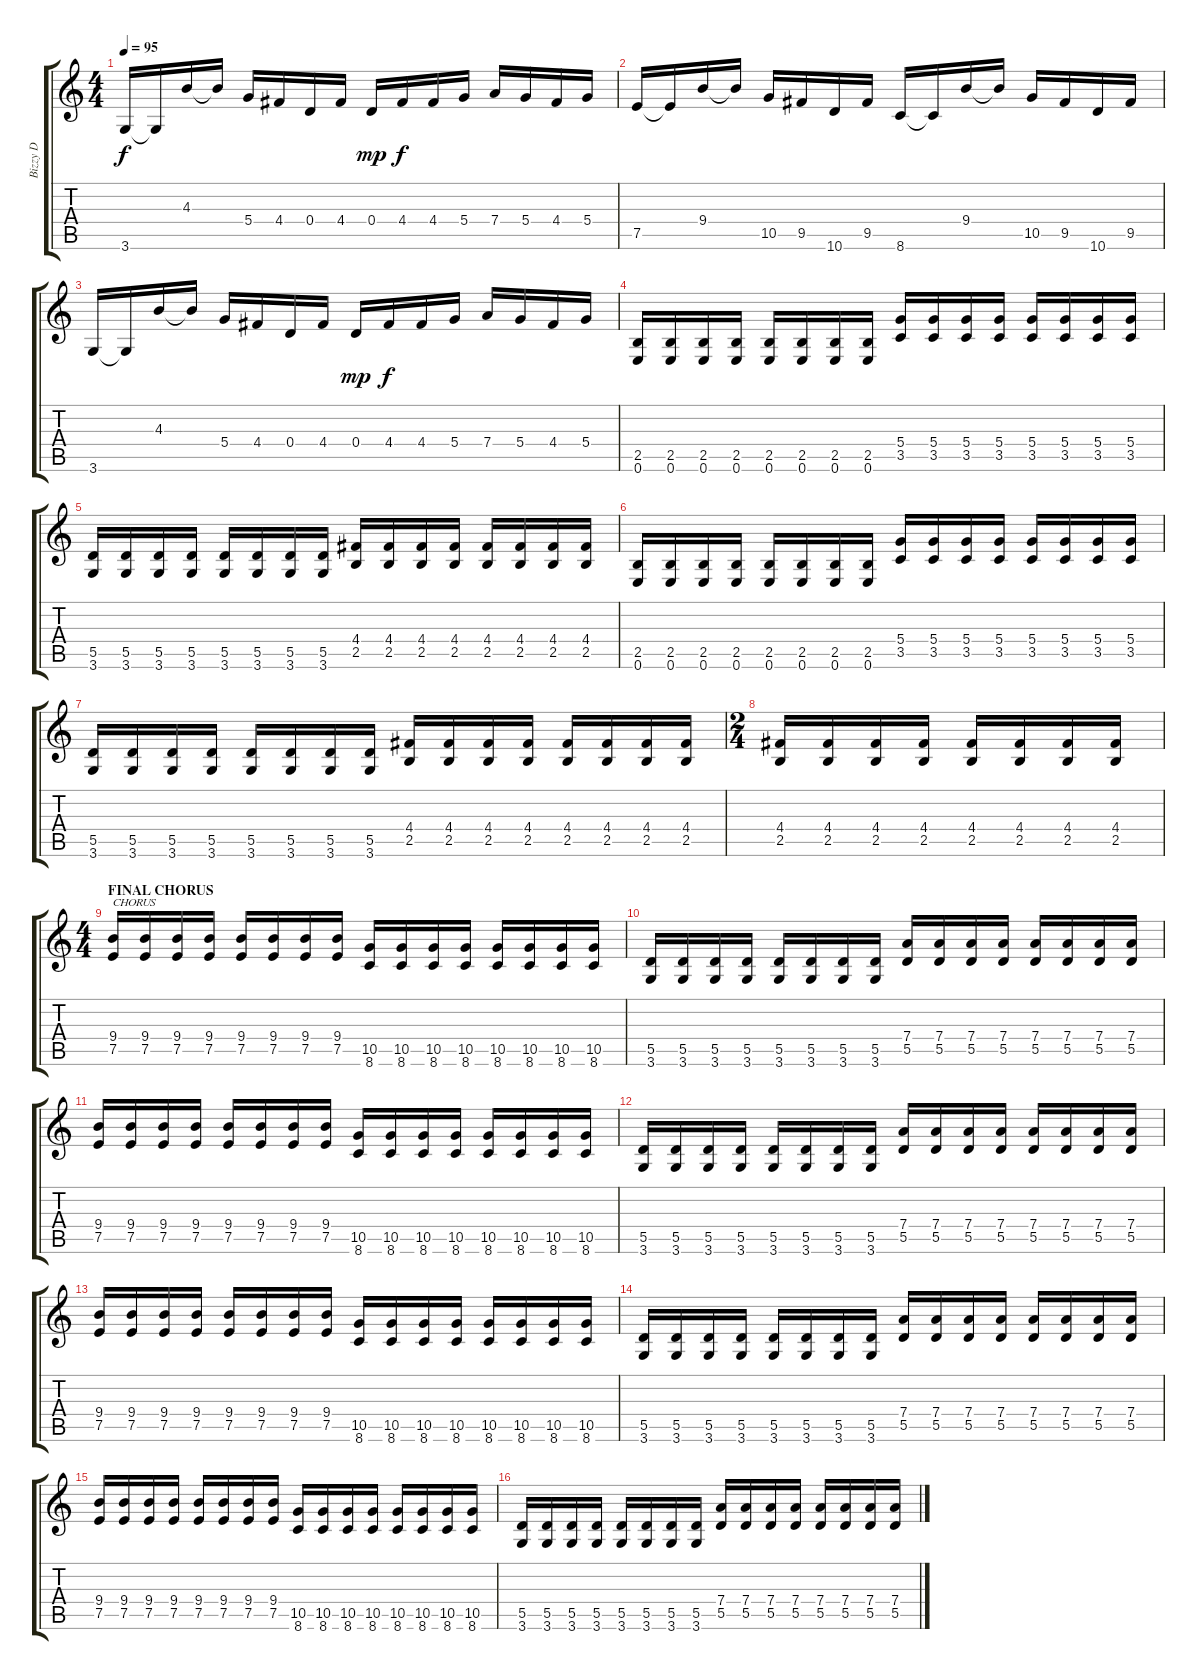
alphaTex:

\track ("Bizzy D" "Bizzy D") {instrument distortionguitar}
\staff {score tabs}
\tuning (E4 B3 G3 D3 A2 E2) {hide}
\ts (4 4)
\tempo 95
\clef g2
\ks c
3.6.16{dy f} 3.6{t}.16 4.3.16 4.3{t}.16 5.4.16 4.4.16 0.4.16 4.4.16 0.4.16{dy mp} 4.4.16{dy f} 4.4.16 5.4.16 7.4.16 5.4.16 4.4.16 5.4.16 |
7.5.16 7.5{t}.16 9.4.16 9.4{t}.16 10.5.16 9.5.16 10.6.16 9.5.16 8.6.16 8.6{t}.16 9.4.16 9.4{t}.16 10.5.16 9.5.16 10.6.16 9.5.16 |
3.6.16 3.6{t}.16 4.3.16 4.3{t}.16 5.4.16 4.4.16 0.4.16 4.4.16 0.4.16{dy mp} 4.4.16{dy f} 4.4.16 5.4.16 7.4.16 5.4.16 4.4.16 5.4.16 |
(2.5 0.6).16 (2.5 0.6).16 (2.5 0.6).16 (2.5 0.6).16 (2.5 0.6).16 (2.5 0.6).16 (2.5 0.6).16 (2.5 0.6).16 (5.4 3.5).16 (5.4 3.5).16 (5.4 3.5).16 (5.4 3.5).16 (5.4 3.5).16 (5.4 3.5).16 (5.4 3.5).16 (5.4 3.5).16 |
(5.5 3.6).16 (5.5 3.6).16 (5.5 3.6).16 (5.5 3.6).16 (5.5 3.6).16 (5.5 3.6).16 (5.5 3.6).16 (5.5 3.6).16 (4.4 2.5).16 (4.4 2.5).16 (4.4 2.5).16 (4.4 2.5).16 (4.4 2.5).16 (4.4 2.5).16 (4.4 2.5).16 (4.4 2.5).16 |
(2.5 0.6).16 (2.5 0.6).16 (2.5 0.6).16 (2.5 0.6).16 (2.5 0.6).16 (2.5 0.6).16 (2.5 0.6).16 (2.5 0.6).16 (5.4 3.5).16 (5.4 3.5).16 (5.4 3.5).16 (5.4 3.5).16 (5.4 3.5).16 (5.4 3.5).16 (5.4 3.5).16 (5.4 3.5).16 |
(5.5 3.6).16 (5.5 3.6).16 (5.5 3.6).16 (5.5 3.6).16 (5.5 3.6).16 (5.5 3.6).16 (5.5 3.6).16 (5.5 3.6).16 (4.4 2.5).16 (4.4 2.5).16 (4.4 2.5).16 (4.4 2.5).16 (4.4 2.5).16 (4.4 2.5).16 (4.4 2.5).16 (4.4 2.5).16 |
\ts (2 4)
(4.4 2.5).16 (4.4 2.5).16 (4.4 2.5).16 (4.4 2.5).16 (4.4 2.5).16 (4.4 2.5).16 (4.4 2.5).16 (4.4 2.5).16 |
\ts (4 4)
\section ("" "FINAL CHORUS")
(9.4 7.5).16{txt "CHORUS" volume 13 instrument distortionguitar} (9.4 7.5).16 (9.4 7.5).16 (9.4 7.5).16 (9.4 7.5).16 (9.4 7.5).16 (9.4 7.5).16 (9.4 7.5).16 (10.5 8.6).16 (10.5 8.6).16 (10.5 8.6).16 (10.5 8.6).16 (10.5 8.6).16 (10.5 8.6).16 (10.5 8.6).16 (10.5 8.6).16 |
(5.5 3.6).16 (5.5 3.6).16 (5.5 3.6).16 (5.5 3.6).16 (5.5 3.6).16 (5.5 3.6).16 (5.5 3.6).16 (5.5 3.6).16 (7.4 5.5).16 (7.4 5.5).16 (7.4 5.5).16 (7.4 5.5).16 (7.4 5.5).16 (7.4 5.5).16 (7.4 5.5).16 (7.4 5.5).16 |
(9.4 7.5).16{volume 13 instrument distortionguitar} (9.4 7.5).16 (9.4 7.5).16 (9.4 7.5).16 (9.4 7.5).16 (9.4 7.5).16 (9.4 7.5).16 (9.4 7.5).16 (10.5 8.6).16 (10.5 8.6).16 (10.5 8.6).16 (10.5 8.6).16 (10.5 8.6).16 (10.5 8.6).16 (10.5 8.6).16 (10.5 8.6).16 |
(5.5 3.6).16 (5.5 3.6).16 (5.5 3.6).16 (5.5 3.6).16 (5.5 3.6).16 (5.5 3.6).16 (5.5 3.6).16 (5.5 3.6).16 (7.4 5.5).16 (7.4 5.5).16 (7.4 5.5).16 (7.4 5.5).16 (7.4 5.5).16 (7.4 5.5).16 (7.4 5.5).16 (7.4 5.5).16 |
(9.4 7.5).16{volume 13 instrument distortionguitar} (9.4 7.5).16 (9.4 7.5).16 (9.4 7.5).16 (9.4 7.5).16 (9.4 7.5).16 (9.4 7.5).16 (9.4 7.5).16 (10.5 8.6).16 (10.5 8.6).16 (10.5 8.6).16 (10.5 8.6).16 (10.5 8.6).16 (10.5 8.6).16 (10.5 8.6).16 (10.5 8.6).16 |
(5.5 3.6).16 (5.5 3.6).16 (5.5 3.6).16 (5.5 3.6).16 (5.5 3.6).16 (5.5 3.6).16 (5.5 3.6).16 (5.5 3.6).16 (7.4 5.5).16 (7.4 5.5).16 (7.4 5.5).16 (7.4 5.5).16 (7.4 5.5).16 (7.4 5.5).16 (7.4 5.5).16 (7.4 5.5).16 |
(9.4 7.5).16{volume 13 instrument distortionguitar} (9.4 7.5).16 (9.4 7.5).16 (9.4 7.5).16 (9.4 7.5).16 (9.4 7.5).16 (9.4 7.5).16 (9.4 7.5).16 (10.5 8.6).16 (10.5 8.6).16 (10.5 8.6).16 (10.5 8.6).16 (10.5 8.6).16 (10.5 8.6).16 (10.5 8.6).16 (10.5 8.6).16 |
(5.5 3.6).16 (5.5 3.6).16 (5.5 3.6).16 (5.5 3.6).16 (5.5 3.6).16 (5.5 3.6).16 (5.5 3.6).16 (5.5 3.6).16 (7.4 5.5).16 (7.4 5.5).16 (7.4 5.5).16 (7.4 5.5).16 (7.4 5.5).16 (7.4 5.5).16 (7.4 5.5).16 (7.4 5.5).16
